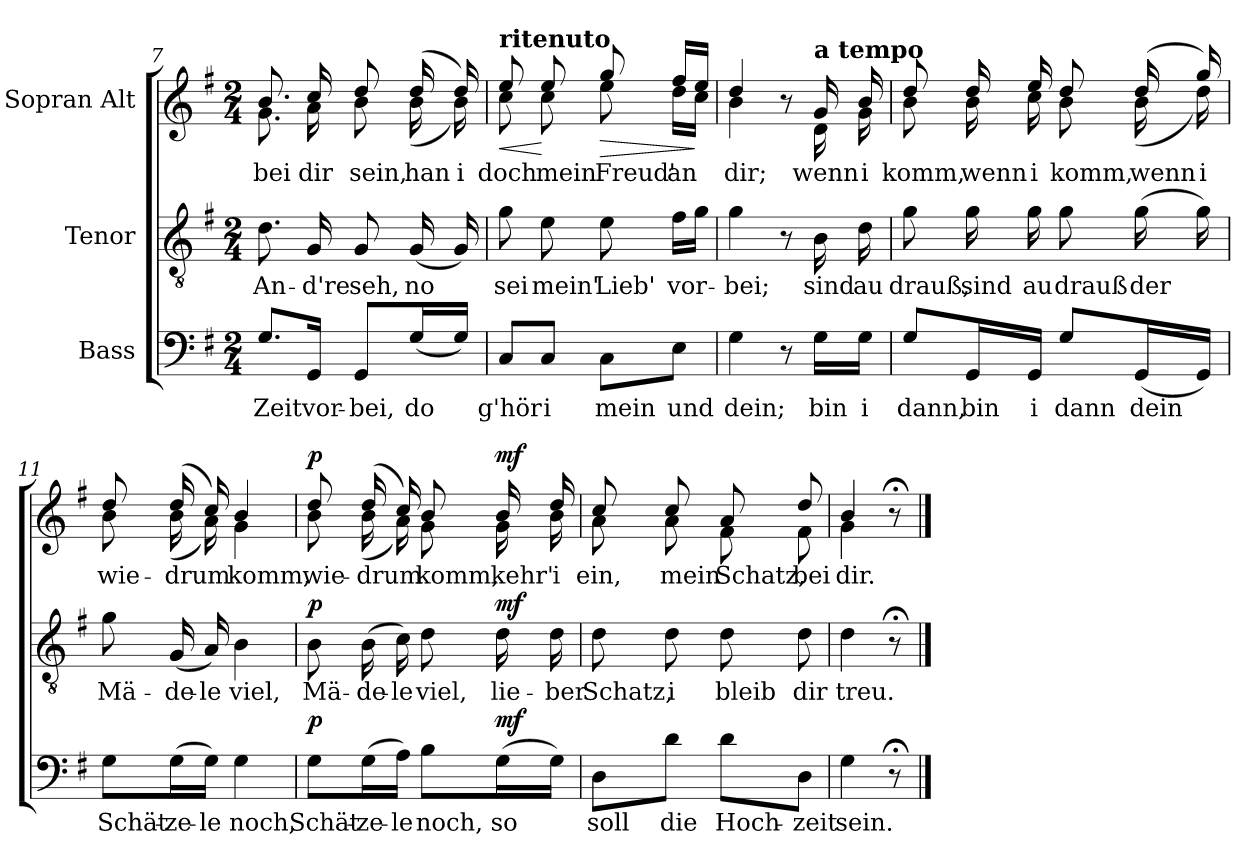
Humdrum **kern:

**kern	**text	**dynam	**kern	**text	**dynam	**kern	**text	**dynam
*part3	*part3	*part3	*part2	*part2	*part2	*part1	*part1	*part1
*staff3	*staff3	*staff3	*staff2	*staff2	*staff2	*staff1	*staff1	*staff1
*I"Bass	*	*	*I"Tenor	*	*	*I"Sopran Alt	*	*
*clefF4	*	*	*clefGv2	*	*	*clefG2	*	*
*k[f#]	*	*	*k[f#]	*	*	*k[f#]	*	*
*M2/4	*	*	*M2/4	*	*	*M2/4	*	*
=7	=7	=7	=7	=7	=7	=7	=7	=7
*	*	*	*	*	*	*^	*	*
8.G/L	Zeit	.	8.d\	An-	.	8.b/	8.g\	bei	.
16GG/Jk	vor-	.	16G/	-d're	.	16cc/	16a\	dir	.
8GG/L	-bei,	.	8G/	seh,	.	8dd/	8b\	sein,	.
(16G/L	do	.	(16G/	no	.	(16dd/	(16b\	han	.
16G/JJ)	.	.	16G/)	.	.	16dd/)	16b\)	i	.
!!LO:LB:g=z	!!
=8	=8	=8	=8	=8	=8	=8	=8	=8	=8
!	!	!	!	!	!	!LO:TX:a:B:t=ritenuto	!	!	!
!	!	!	!	!	!	!	!	!	!LO:HP:b
8C/L	g'hör	.	8g\	sei	.	8ee/	8cc\	doch	<
8C/J	i	.	8e\	mein'	.	8ee/	8cc\	mein	[
!	!	!	!	!	!	!	!	!	!LO:HP:b
8C\L	mein	.	8e\	Lieb'	.	8gg/	8ee\	Freud'	>
8E\J	und	.	16f#\LL	vor-	.	16ff#/LL	16dd\LL	an	.
.	.	.	16g\JJ	.	.	16ee/JJ	16cc\JJ	.	]
=9	=9	=9	=9	=9	=9	=9	=9	=9	=9
4G\	dein;	.	4g\	-bei;	.	4dd/	4b\	dir;	.
8r	.	.	8r	.	.	8r	8ryy	.	.
!	!	!	!	!	!	!LO:TX:a:B:t=a tempo	!	!	!
16G\LL	bin	.	16B\	sind	.	16g/	16d\	wenn	.
16G\JJ	i	.	16d\	au	.	16b/	16g\	i	.
=10	=10	=10	=10	=10	=10	=10	=10	=10	=10
8G/L	dann,	.	8g\	drauß,	.	8dd/	8b\	komm,	.
16GG/L	bin	.	16g\	sind	.	16dd/	16b\	wenn	.
16GG/JJ	i	.	16g\	au	.	16ee/	16cc\	i	.
8G/L	dann	.	8g\	drauß	.	8dd/	8b\	komm,	.
(16GG/L	dein	.	(16g\	der	.	(16dd/	(16b\	wenn	.
16GG/JJ)	.	.	16g\)	.	.	16gg/)	16dd\)	i	.
!!LO:LB:g=z	!!
=11	=11	=11	=11	=11	=11	=11	=11	=11	=11
8G\L	Schät-	.	8g\	Mä-	.	8dd/	8b\	wie-	.
(16G\L	-ze-	.	(16G/	-de-	.	(16dd/	(16b\	-drum	.
16G\JJ)	-le	.	16A/)	-le	.	16cc/)	16a\)	.	.
4G\	noch,	.	4B\	viel,	.	4b/	4g\	komm,	.
=12	=12	=12	=12	=12	=12	=12	=12	=12	=12
!	!	!LO:DY:a	!	!	!LO:DY:a	!	!	!	!LO:DY:a
8G\L	Schät-	p	8B\	Mä-	p	8dd/	8b\	wie-	p
(16G\L	-ze-	.	(16B\	-de-	.	(16dd/	(16b\	-drum	.
16A\JJ)	-le	.	16c\)	-le	.	16cc/)	16a\)	.	.
8B\L	noch,	.	8d\	viel,	.	8b/	8g\	komm,	.
!	!	!LO:DY:a	!	!	!LO:DY:a	!	!	!	!LO:DY:a
(16G\L	so	mf	16d\	lie-	mf	16b/	16g\	kehr'	mf
16G\JJ)	.	.	16d\	-ber	.	16dd/	16b\	i	.
=13	=13	=13	=13	=13	=13	=13	=13	=13	=13
8D\L	soll	.	8d\	Schatz,	.	8cc/	8a\	ein,	.
8d\J	die	.	8d\	i	.	8cc/	8a\	mein	.
8d\L	Hoch-	.	8d\	bleib	.	8a/	8f#\	Schatz,	.
8D\J	-zeit	.	8d\	dir	.	8dd/	8f#\	bei	.
=14	=14	=14	=14	=14	=14	=14	=14	=14	=14
4G\	sein.	.	4d\	treu.	.	4b/	4g\	dir.	.
8r;<	.	.	8r;<	.	.	8r;<	8ryy	.	.
*	*	*	*	*	*	*v	*v	*	*
==	==	==	==	==	==	==	==	==
*-	*-	*-	*-	*-	*-	*-	*-	*-
